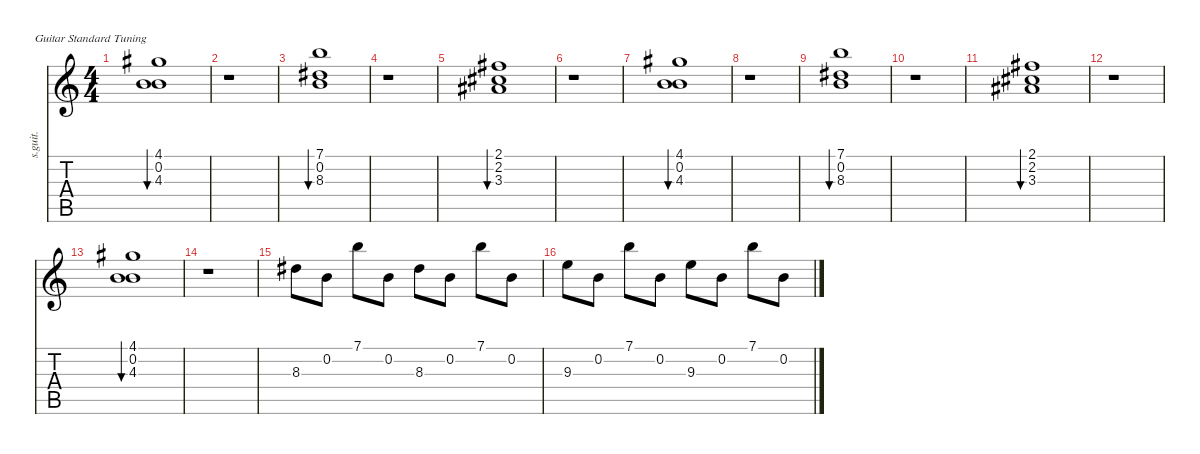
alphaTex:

\defaultSystemsLayout 4
\hideDynamics
\bracketExtendMode nobrackets
\track ("Jonny Buckland - Main" "s.guit.") {instrument electricguitarclean}
\staff {score tabs}
\tuning (E4 B3 G3 D3 A2 E2)
\ts (4 4)
\tempo (87 hide)
\clef g2
\ks c
(4.1{acc #} 0.2 4.3).1{bu 30 lyrics (0 "") lyrics (1 "") lyrics (2 "") lyrics (3 "") lyrics (4 "") dy f} |
r.1 |
(7.1 0.2 8.3{acc #}).1{bu 30 lyrics (0 "") lyrics (1 "") lyrics (2 "") lyrics (3 "") lyrics (4 "")} |
r.1 |
(2.1{acc #} 2.2{acc #} 3.3{acc #}).1{bu 30 lyrics (0 "") lyrics (1 "") lyrics (2 "") lyrics (3 "") lyrics (4 "")} |
r.1 |
(4.1{acc #} 0.2 4.3).1{bu 30 lyrics (0 "") lyrics (1 "") lyrics (2 "") lyrics (3 "") lyrics (4 "")} |
r.1 |
(7.1 0.2 8.3{acc #}).1{bu 30 lyrics (0 "") lyrics (1 "") lyrics (2 "") lyrics (3 "") lyrics (4 "")} |
r.1 |
(2.1{acc #} 2.2{acc #} 3.3{acc #}).1{bu 30 lyrics (0 "") lyrics (1 "") lyrics (2 "") lyrics (3 "") lyrics (4 "")} |
r.1 |
(4.1{acc #} 0.2 4.3).1{bu 30 lyrics (0 "") lyrics (1 "") lyrics (2 "") lyrics (3 "") lyrics (4 "")} |
r.1 |
8.3{acc #}.8{lyrics (0 "") lyrics (1 "") lyrics (2 "") lyrics (3 "") lyrics (4 "")} 0.2.8{lyrics (0 "") lyrics (1 "") lyrics (2 "") lyrics (3 "") lyrics (4 "")} 7.1.8{lyrics (0 "") lyrics (1 "") lyrics (2 "") lyrics (3 "") lyrics (4 "")} 0.2.8{lyrics (0 "") lyrics (1 "") lyrics (2 "") lyrics (3 "") lyrics (4 "")} 8.3{acc #}.8{lyrics (0 "") lyrics (1 "") lyrics (2 "") lyrics (3 "") lyrics (4 "")} 0.2.8{lyrics (0 "") lyrics (1 "") lyrics (2 "") lyrics (3 "") lyrics (4 "")} 7.1.8{lyrics (0 "") lyrics (1 "") lyrics (2 "") lyrics (3 "") lyrics (4 "")} 0.2.8{lyrics (0 "") lyrics (1 "") lyrics (2 "") lyrics (3 "") lyrics (4 "")} |
9.3.8{lyrics (0 "") lyrics (1 "") lyrics (2 "") lyrics (3 "") lyrics (4 "")} 0.2.8{lyrics (0 "") lyrics (1 "") lyrics (2 "") lyrics (3 "") lyrics (4 "")} 7.1.8{lyrics (0 "") lyrics (1 "") lyrics (2 "") lyrics (3 "") lyrics (4 "")} 0.2.8{lyrics (0 "") lyrics (1 "") lyrics (2 "") lyrics (3 "") lyrics (4 "")} 9.3.8{lyrics (0 "") lyrics (1 "") lyrics (2 "") lyrics (3 "") lyrics (4 "")} 0.2.8{lyrics (0 "") lyrics (1 "") lyrics (2 "") lyrics (3 "") lyrics (4 "")} 7.1.8{lyrics (0 "") lyrics (1 "") lyrics (2 "") lyrics (3 "") lyrics (4 "")} 0.2.8{lyrics (0 "") lyrics (1 "") lyrics (2 "") lyrics (3 "") lyrics (4 "")}
